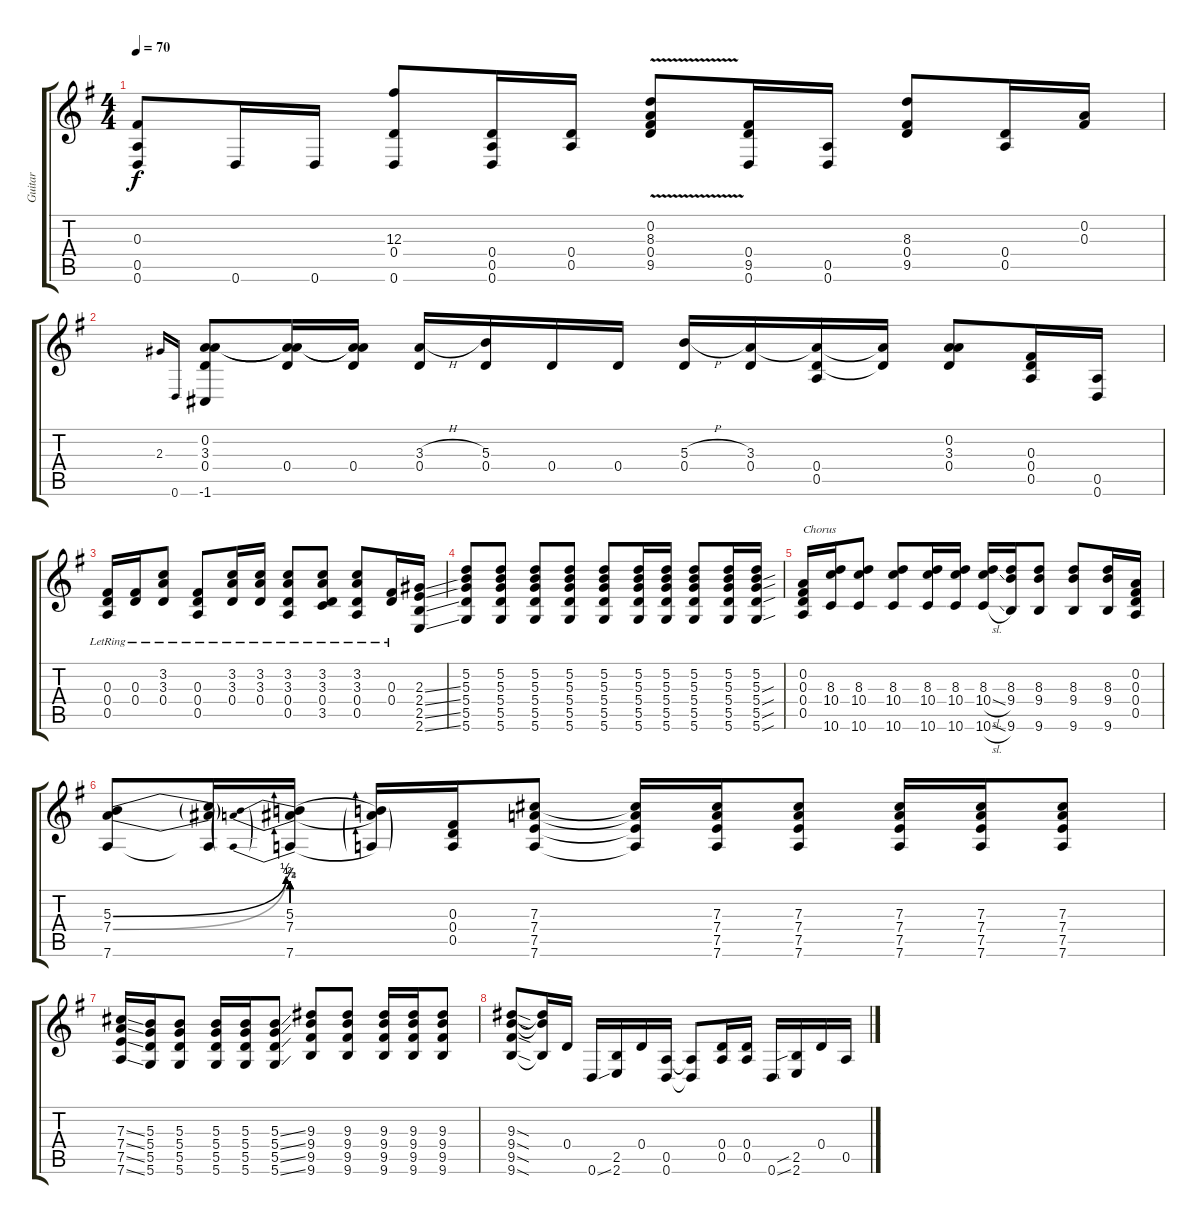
\track ("Guitar" "Guitar") {instrument acousticguitarnylon}
\staff {score tabs}
\tuning (D4 A3 Gb3 D3 A2 D2) {hide}
\ts (4 4)
\tempo 70
\clef g2
\ks eminor
(0.3{t} 0.5{t} 0.6).8{dy f} 0.6.16 0.6.16 (12.3 0.4 0.6).8 (0.4 0.5 0.6).16 (0.4 0.5).16 (0.2{v} 8.3 0.4 9.5).8 (0.4 9.5 0.6).16 (0.5 0.6).16 (8.3 0.4 9.5).8 (0.4 0.5).16 (0.2 0.3).16 |
2.3.16{gr onbeat} 0.6.16{gr onbeat} (0.2 3.3 0.4 -1.6).8 (0.2{t} 3.3{t} 0.4).16 (0.2{t} 3.3{t} 0.4).16 (3.3{h} 0.4).16 (5.3 0.4).16 0.4.16 0.4.16 (5.3{h} 0.4).16 (3.3 0.4).16 (3.3{t} 0.4 0.5).16 (3.3{t} 0.4{t}).16 (0.2 3.3 0.4).8 (0.3 0.4 0.5).16 (0.5 0.6).16 |
(0.3{lr} 0.4{lr} 0.5{lr}).16 (0.3{lr} 0.4{lr}).16 (3.2{lr} 3.3{lr} 0.4{lr}).8 (0.3{lr} 0.4{lr} 0.5{lr}).8 (3.2{lr} 3.3{lr} 0.4{lr}).16 (3.2{lr} 3.3{lr} 0.4{lr}).16 (3.2{lr} 3.3{lr} 0.4{lr} 0.5{lr}).8 (3.2{lr} 3.3{lr} 0.4{lr} 3.5{lr}).8 (3.2{lr} 3.3{lr} 0.4{lr} 0.5{lr}).8 (0.3{lr} 0.4{lr}).16 (2.3{ss} 2.4{ss} 2.5{ss} 2.6{ss}).16 |
(5.2 5.3 5.4 5.5 5.6).8 (5.2 5.3 5.4 5.5 5.6).8 (5.2 5.3 5.4 5.5 5.6).8 (5.2 5.3 5.4 5.5 5.6).8 (5.2 5.3 5.4 5.5 5.6).8 (5.2 5.3 5.4 5.5 5.6).16 (5.2 5.3 5.4 5.5 5.6).16 (5.2 5.3 5.4 5.5 5.6).8 (5.2 5.3 5.4 5.5 5.6).16 (5.2 5.3{sou} 5.4{sou} 5.5{sou} 5.6{sou}).16 |
(0.2 0.3 0.4 0.5).16{txt "Chorus"} (8.3 10.4 10.6).16 (8.3 10.4 10.6).8 (8.3 10.4 10.6).8 (8.3 10.4 10.6).16 (8.3 10.4 10.6).16 (8.3 10.4{sl} 10.6{sl}).16 (8.3 9.4 9.6).16 (8.3 9.4 9.6).8 (8.3 9.4 9.6).8 (8.3 9.4 9.6).16 (0.2 0.3 0.4 0.5).16 |
(5.3{be (bend 0 0 60 2)} 7.4{be (bend 0 0 60 2)} 7.6).8 (5.3{t} 7.4{t} 7.6{t}).16 (5.3{be (prebend 0 1 60 1)} 7.4{be (prebend 0 2 60 2)} 7.6{be (prebend 0 1 60 1)}).16 (5.3{t} 7.4{t} 7.6{t}).16 (0.3 0.4 0.5).16 (7.3 7.4 7.5 7.6).8 (7.3{t} 7.4{t} 7.5{t} 7.6{t}).16 (7.3 7.4 7.5 7.6).16 (7.3 7.4 7.5 7.6).8 (7.3 7.4 7.5 7.6).16 (7.3 7.4 7.5 7.6).16 (7.3 7.4 7.5 7.6).8 |
(7.3{ss} 7.4{ss} 7.5{ss} 7.6{ss}).16 (5.3 5.4 5.5 5.6).16 (5.3 5.4 5.5 5.6).8 (5.3 5.4 5.5 5.6).16 (5.3 5.4 5.5 5.6).16 (5.3{ss} 5.4{ss} 5.5{ss} 5.6{ss}).8 (9.3 9.4 9.5 9.6).8 (9.3 9.4 9.5 9.6).8 (9.3 9.4 9.5 9.6).16 (9.3 9.4 9.5 9.6).16 (9.3 9.4 9.5 9.6).8 |
(9.3{sod} 9.4{sod} 9.5{sod} 9.6{sod}).8 (9.3{t} 9.4{t} 9.6{t}).16 0.4.16 0.6{ss}.16 (2.5 2.6).16 0.4.16 (0.5 0.6).16 (0.5{t} 0.6{t}).8 (0.4 0.5).16 (0.4 0.5).16 0.6{ss}.16 (2.5{sib} 2.6).16 0.4.16 0.5.16
